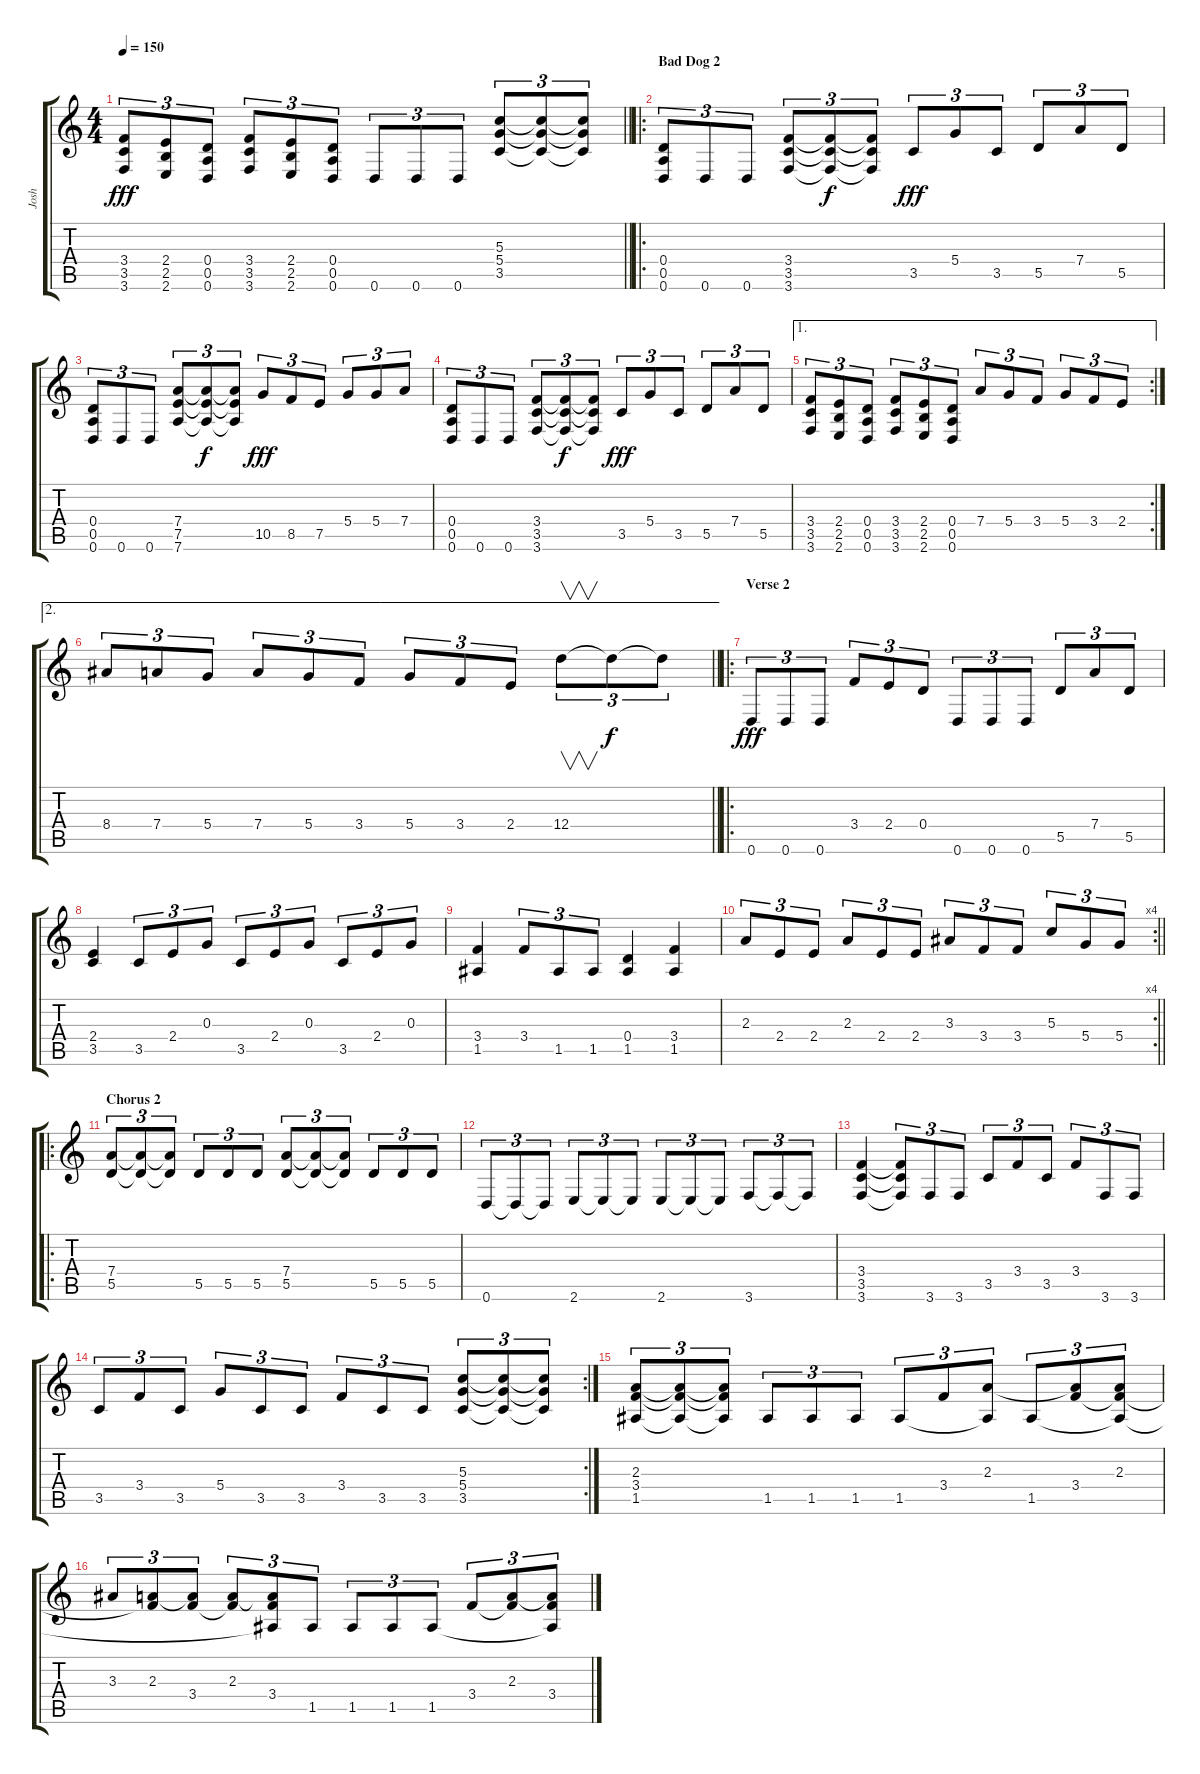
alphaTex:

\track ("Josh" "Josh") {instrument overdrivenguitar}
\staff {score tabs}
\tuning (E4 B3 G3 D3 A2 D2) {hide}
\ts (4 4)
\tempo 150
\clef g2
\barLineRight lightlight
\ks c
(3.4 3.5 3.6).8{tu (3 2) dy fff} (2.4 2.5 2.6).8{tu (3 2)} (0.4 0.5 0.6).8{tu (3 2)} (3.4 3.5 3.6).8{tu (3 2)} (2.4 2.5 2.6).8{tu (3 2)} (0.4 0.5 0.6).8{tu (3 2)} 0.6.8{tu (3 2)} 0.6.8{tu (3 2)} 0.6.8{tu (3 2)} (5.3 5.4 3.5).8{tu (3 2)} (5.3{t} 5.4{t} 3.5{t}).8{tu (3 2)} (5.3{t} 5.4{t} 3.5{t}).8{tu (3 2)} |
\ro
\section ("" "Bad Dog 2")
(0.4 0.5 0.6).8{tu (3 2)} 0.6.8{tu (3 2)} 0.6.8{tu (3 2)} (3.4 3.5 3.6).8{tu (3 2)} (3.4{t} 3.5{t} 3.6{t}).8{tu (3 2) dy f} (3.4{t} 3.5{t} 3.6{t}).8{tu (3 2)} 3.5.8{tu (3 2) dy fff} 5.4.8{tu (3 2)} 3.5.8{tu (3 2)} 5.5.8{tu (3 2)} 7.4.8{tu (3 2)} 5.5.8{tu (3 2)} |
(0.4 0.5 0.6).8{tu (3 2)} 0.6.8{tu (3 2)} 0.6.8{tu (3 2)} (7.4 7.5 7.6).8{tu (3 2)} (7.4{t} 7.5{t} 7.6{t}).8{tu (3 2) dy f} (7.4{t} 7.5{t} 7.6{t}).8{tu (3 2)} 10.5.8{tu (3 2) dy fff} 8.5.8{tu (3 2)} 7.5.8{tu (3 2)} 5.4.8{tu (3 2)} 5.4.8{tu (3 2)} 7.4.8{tu (3 2)} |
(0.4 0.5 0.6).8{tu (3 2)} 0.6.8{tu (3 2)} 0.6.8{tu (3 2)} (3.4 3.5 3.6).8{tu (3 2)} (3.4{t} 3.5{t} 3.6{t}).8{tu (3 2) dy f} (3.4{t} 3.5{t} 3.6{t}).8{tu (3 2)} 3.5.8{tu (3 2) dy fff} 5.4.8{tu (3 2)} 3.5.8{tu (3 2)} 5.5.8{tu (3 2)} 7.4.8{tu (3 2)} 5.5.8{tu (3 2)} |
\ae 1
\rc 2
(3.4 3.5 3.6).8{tu (3 2)} (2.4 2.5 2.6).8{tu (3 2)} (0.4 0.5 0.6).8{tu (3 2)} (3.4 3.5 3.6).8{tu (3 2)} (2.4 2.5 2.6).8{tu (3 2)} (0.4 0.5 0.6).8{tu (3 2)} 7.4.8{tu (3 2)} 5.4.8{tu (3 2)} 3.4.8{tu (3 2)} 5.4.8{tu (3 2)} 3.4.8{tu (3 2)} 2.4.8{tu (3 2)} |
\ae 2
\barLineRight lightlight
8.4.8{tu (3 2)} 7.4.8{tu (3 2)} 5.4.8{tu (3 2)} 7.4.8{tu (3 2)} 5.4.8{tu (3 2)} 3.4.8{tu (3 2)} 5.4.8{tu (3 2)} 3.4.8{tu (3 2)} 2.4.8{tu (3 2)} 12.4.8{v tu (3 2) instrument guitarharmonics} 12.4{t}.8{tu (3 2) dy f} 12.4{t}.8{tu (3 2)} |
\ro
\section ("" "Verse 2")
0.6.8{tu (3 2) dy fff instrument overdrivenguitar} 0.6.8{tu (3 2)} 0.6.8{tu (3 2)} 3.4.8{tu (3 2)} 2.4.8{tu (3 2)} 0.4.8{tu (3 2)} 0.6.8{tu (3 2)} 0.6.8{tu (3 2)} 0.6.8{tu (3 2)} 5.5.8{tu (3 2)} 7.4.8{tu (3 2)} 5.5.8{tu (3 2)} |
(2.4 3.5).4{instrument overdrivenguitar} 3.5.8{tu (3 2)} 2.4.8{tu (3 2)} 0.3.8{tu (3 2)} 3.5.8{tu (3 2)} 2.4.8{tu (3 2)} 0.3.8{tu (3 2)} 3.5.8{tu (3 2)} 2.4.8{tu (3 2)} 0.3.8{tu (3 2)} |
(3.4 1.5).4 3.4.8{tu (3 2)} 1.5.8{tu (3 2)} 1.5.8{tu (3 2)} (0.4 1.5).4 (3.4 1.5).4 |
\rc 4
\barLineRight lightlight
2.3.8{tu (3 2)} 2.4.8{tu (3 2)} 2.4.8{tu (3 2)} 2.3.8{tu (3 2)} 2.4.8{tu (3 2)} 2.4.8{tu (3 2)} 3.3.8{tu (3 2)} 3.4.8{tu (3 2)} 3.4.8{tu (3 2)} 5.3.8{tu (3 2)} 5.4.8{tu (3 2)} 5.4.8{tu (3 2)} |
\ro
\section ("" "Chorus 2")
(7.4 5.5).8{tu (3 2)} (7.4{t} 5.5{t}).8{tu (3 2)} (7.4{t} 5.5{t}).8{tu (3 2)} 5.5.8{tu (3 2)} 5.5.8{tu (3 2)} 5.5.8{tu (3 2)} (7.4 5.5).8{tu (3 2)} (7.4{t} 5.5{t}).8{tu (3 2)} (7.4{t} 5.5{t}).8{tu (3 2)} 5.5.8{tu (3 2)} 5.5.8{tu (3 2)} 5.5.8{tu (3 2)} |
0.6.8{tu (3 2)} 0.6{t}.8{tu (3 2)} 0.6{t}.8{tu (3 2)} 2.6.8{tu (3 2)} 2.6{t}.8{tu (3 2)} 2.6{t}.8{tu (3 2)} 2.6.8{tu (3 2)} 2.6{t}.8{tu (3 2)} 2.6{t}.8{tu (3 2)} 3.6.8{tu (3 2)} 3.6{t}.8{tu (3 2)} 3.6{t}.8{tu (3 2)} |
(3.4 3.5 3.6).4 (3.4{t} 3.5{t} 3.6{t}).8{tu (3 2)} 3.6.8{tu (3 2)} 3.6.8{tu (3 2)} 3.5.8{tu (3 2)} 3.4.8{tu (3 2)} 3.5.8{tu (3 2)} 3.4.8{tu (3 2)} 3.6.8{tu (3 2)} 3.6.8{tu (3 2)} |
\rc 2
3.5.8{tu (3 2)} 3.4.8{tu (3 2)} 3.5.8{tu (3 2)} 5.4.8{tu (3 2)} 3.5.8{tu (3 2)} 3.5.8{tu (3 2)} 3.4.8{tu (3 2)} 3.5.8{tu (3 2)} 3.5.8{tu (3 2)} (5.3 5.4 3.5).8{tu (3 2)} (5.3{t} 5.4{t} 3.5{t}).8{tu (3 2)} (5.3{t} 5.4{t} 3.5{t}).8{tu (3 2)} |
(2.3 3.4 1.5).8{tu (3 2)} (2.3{t} 3.4{t} 1.5{t}).8{tu (3 2)} (2.3{t} 3.4{t} 1.5{t}).8{tu (3 2)} 1.5.8{tu (3 2)} 1.5.8{tu (3 2)} 1.5.8{tu (3 2)} 1.5.8{tu (3 2)} 3.4.8{tu (3 2)} (2.3 1.5{t}).8{tu (3 2)} 1.5.8{tu (3 2)} (2.3{t} 3.4).8{tu (3 2)} (2.3 3.4{t} 1.5{t}).8{tu (3 2)} |
3.3.8{tu (3 2)} (2.3 3.4{t}).8{tu (3 2)} (2.3{t} 3.4).8{tu (3 2)} (2.3 3.4{t}).8{tu (3 2)} (2.3{t} 3.4 1.5{t}).8{tu (3 2)} 1.5.8{tu (3 2)} 1.5.8{tu (3 2)} 1.5.8{tu (3 2)} 1.5.8{tu (3 2)} 3.4.8{tu (3 2)} (2.3 3.4{t}).8{tu (3 2)} (2.3{t} 3.4 1.5{t}).8{tu (3 2)}
